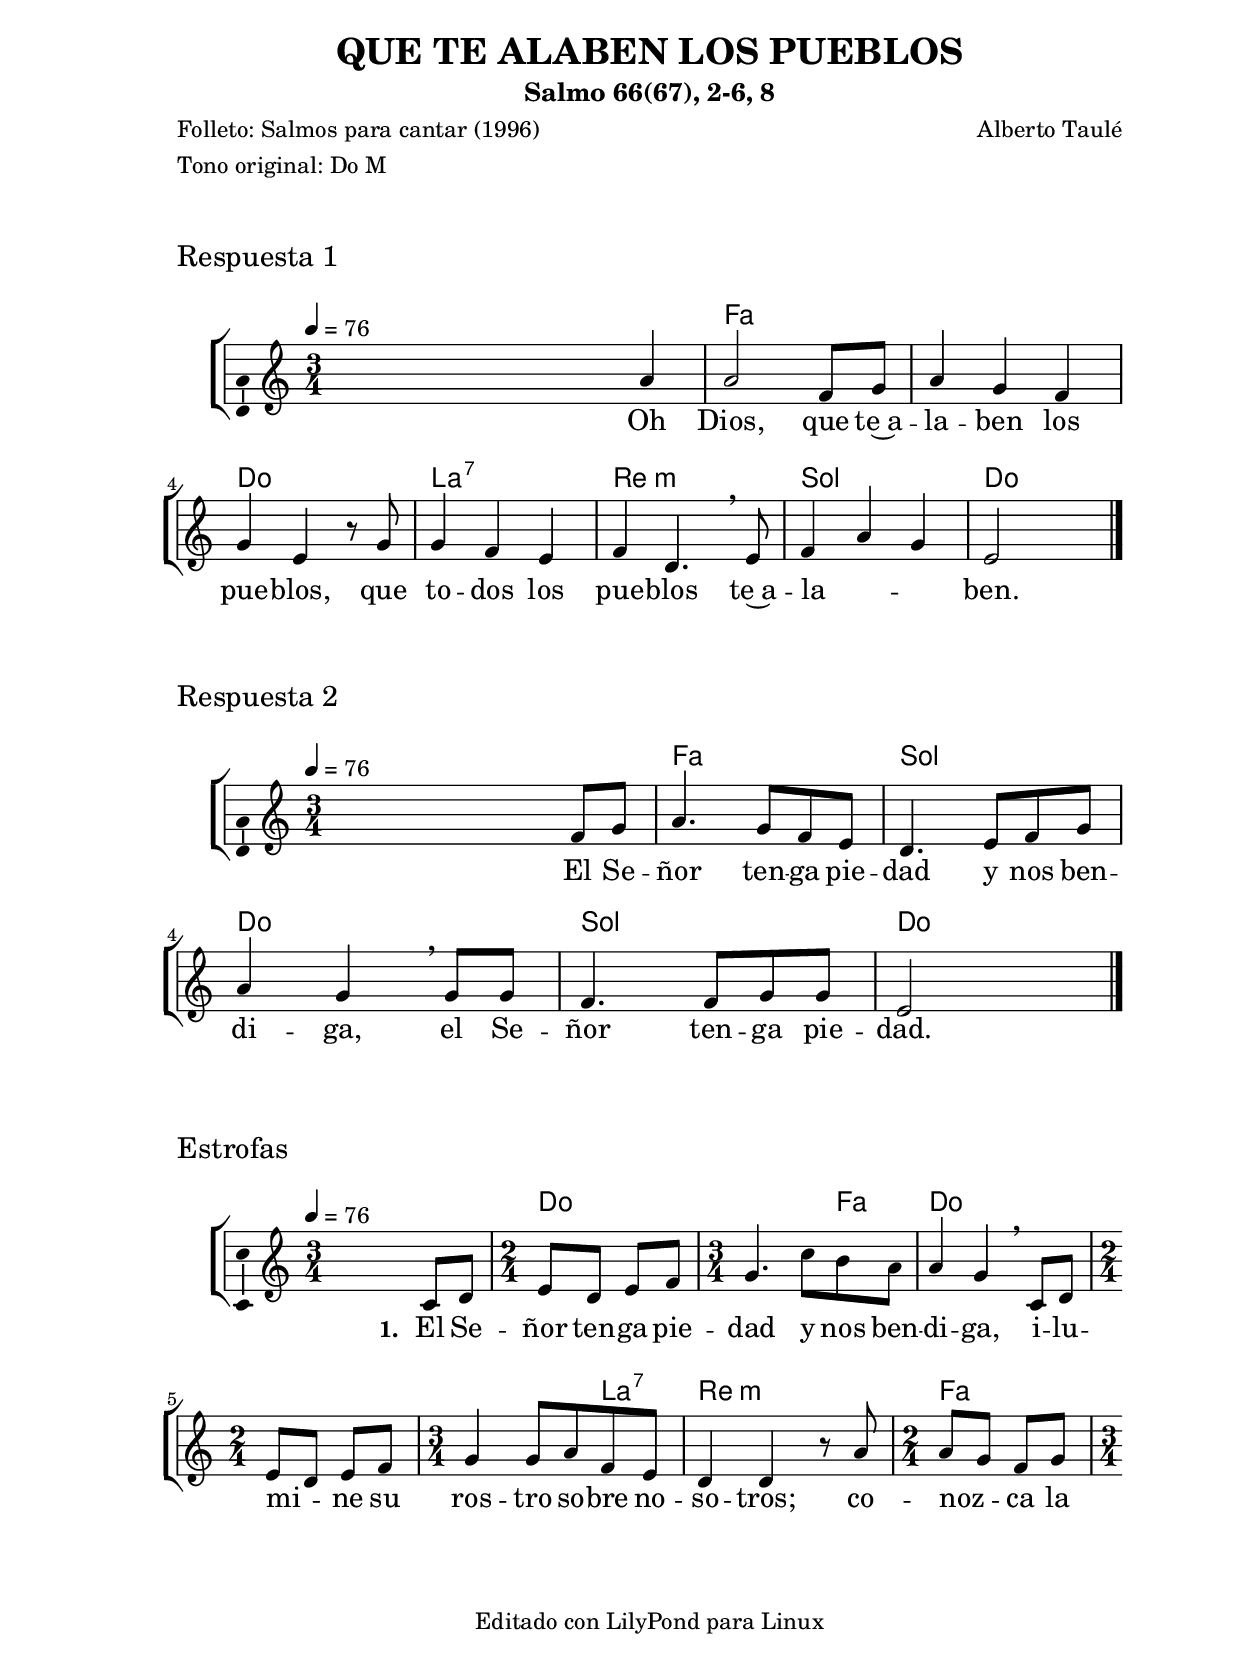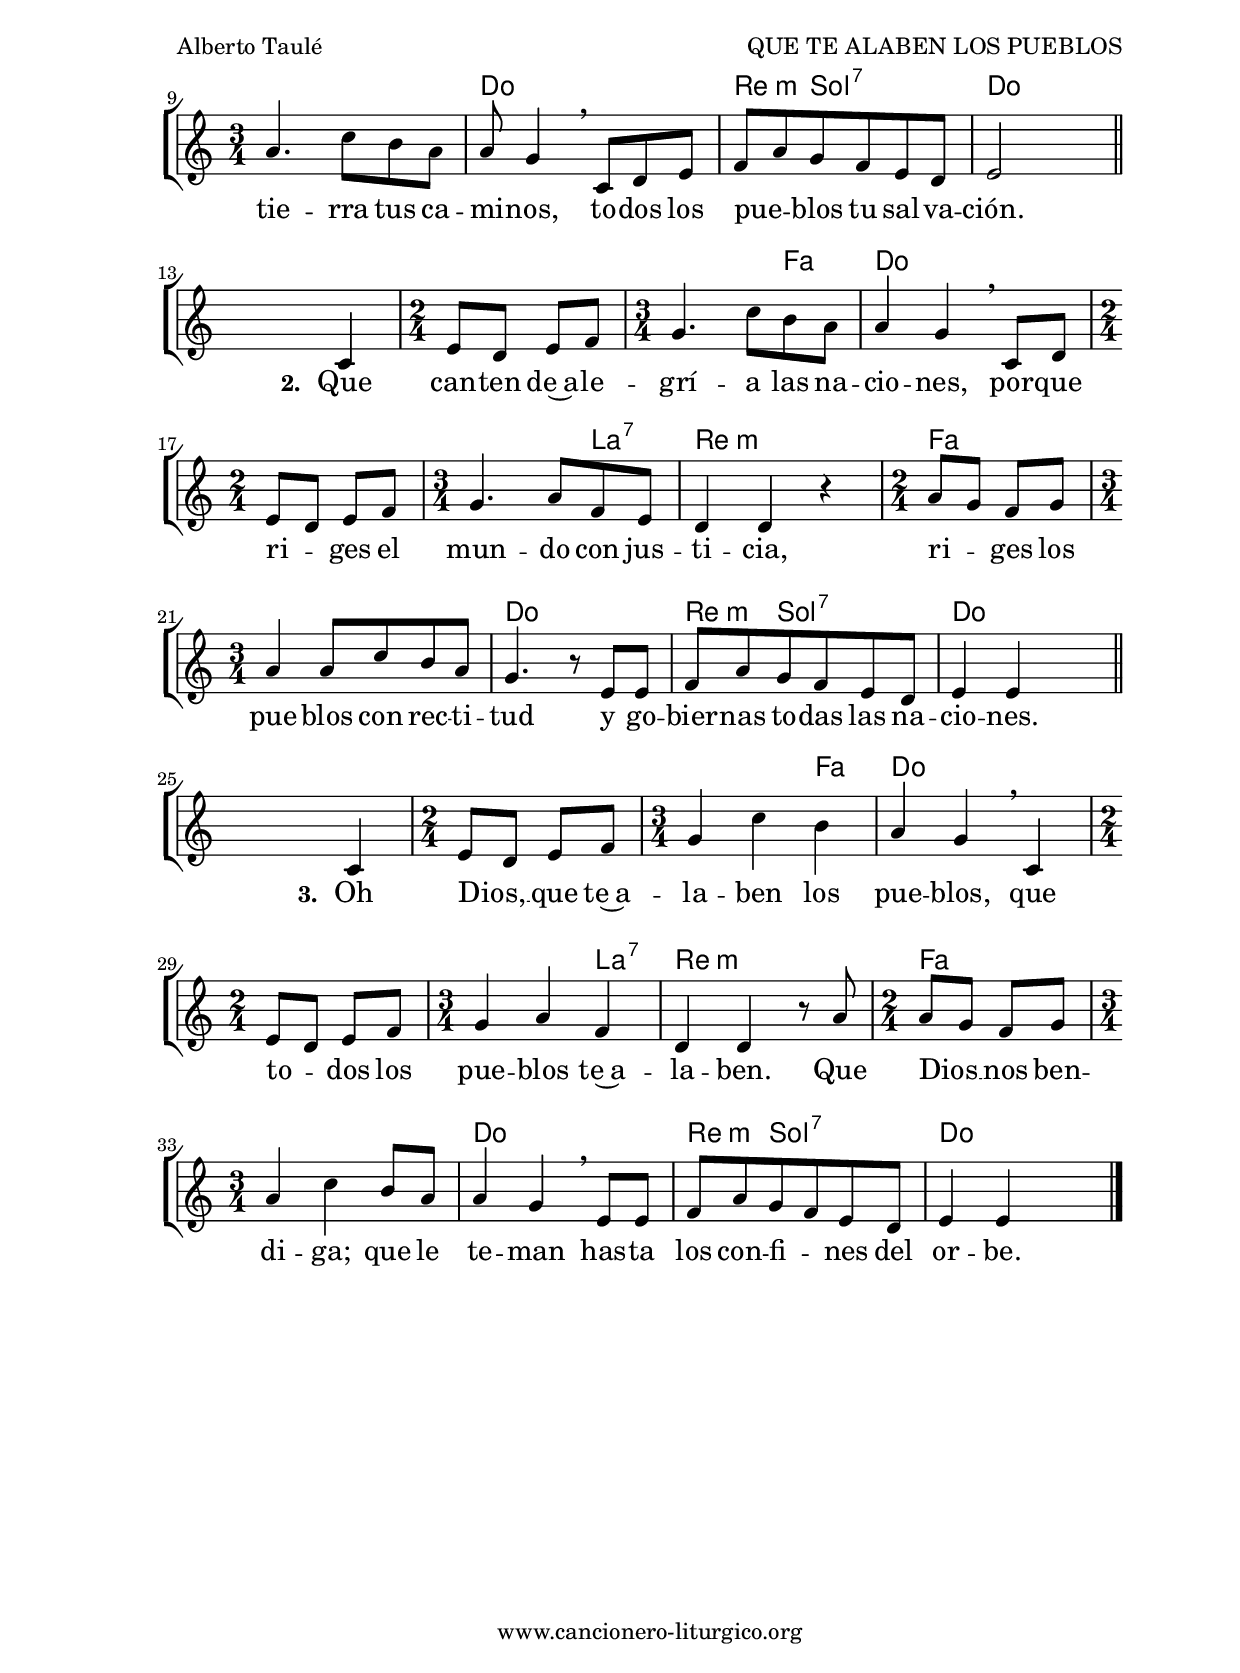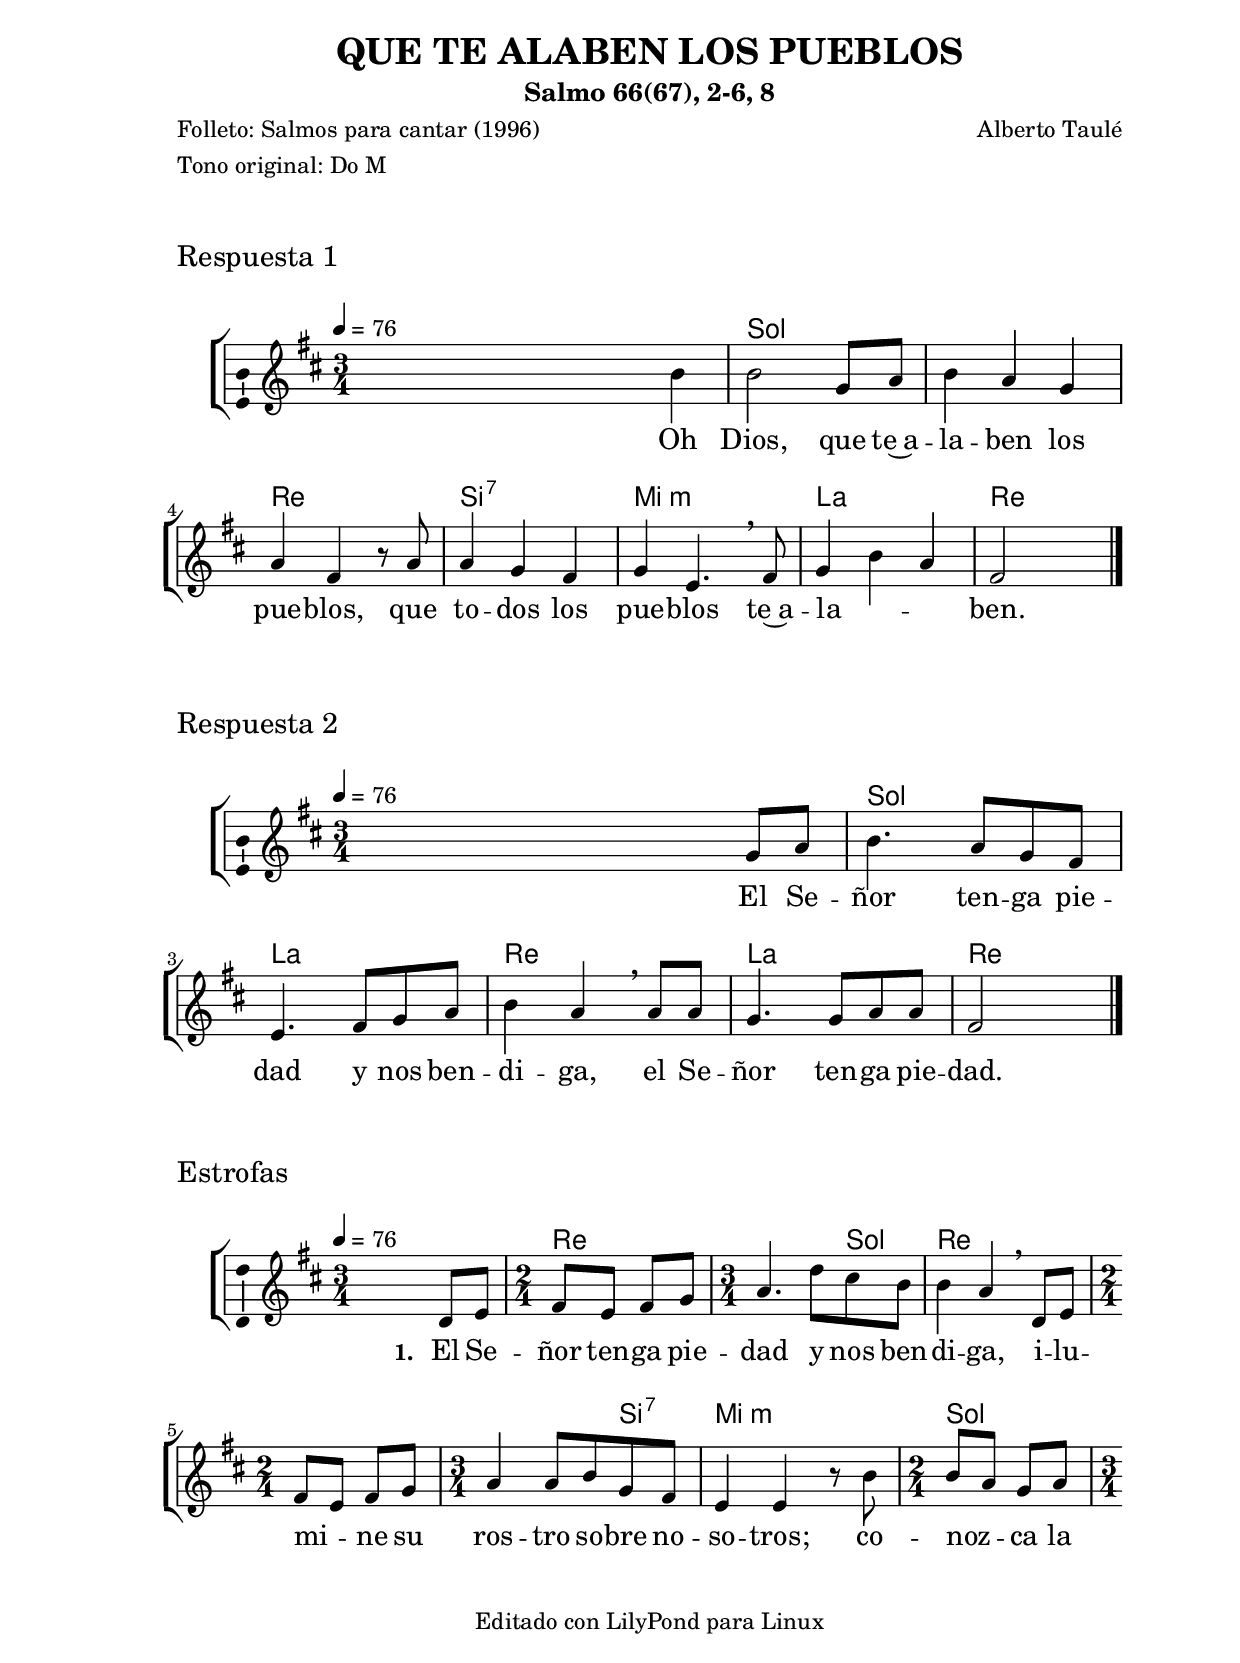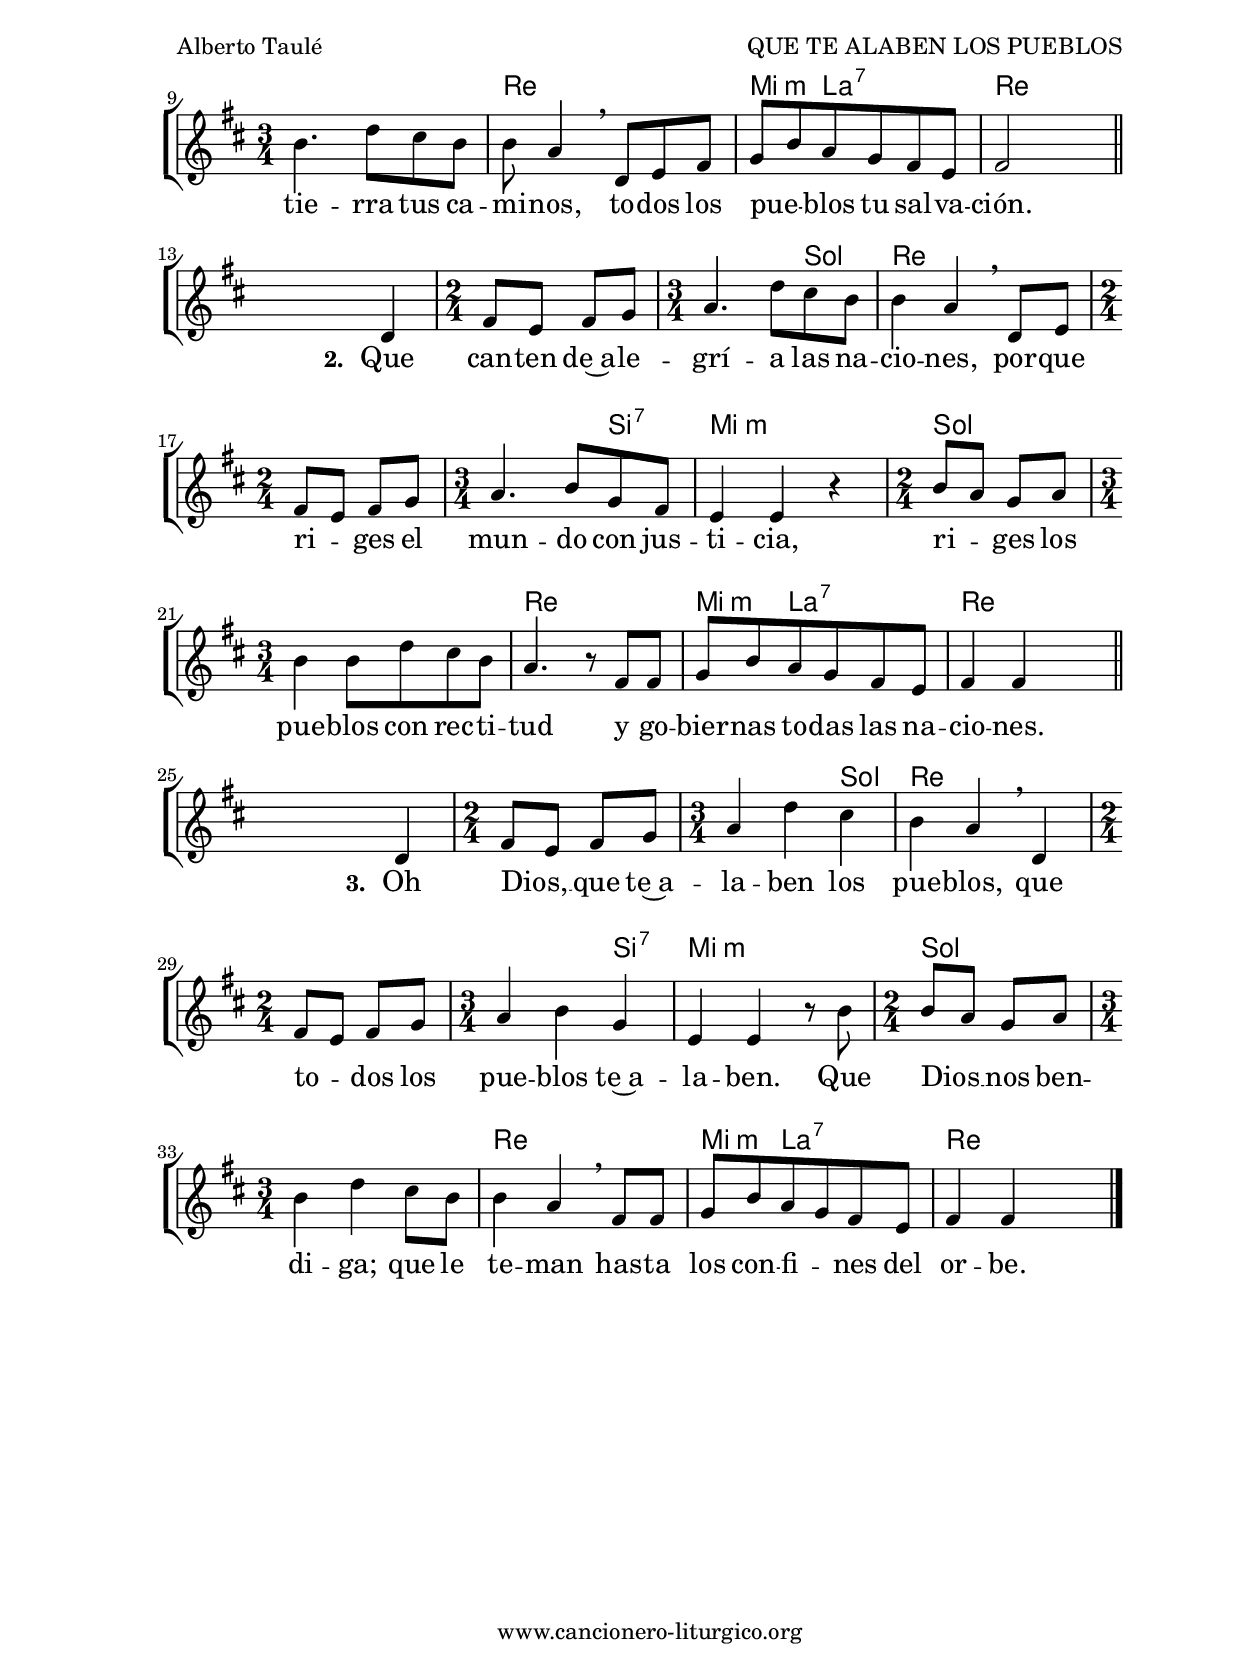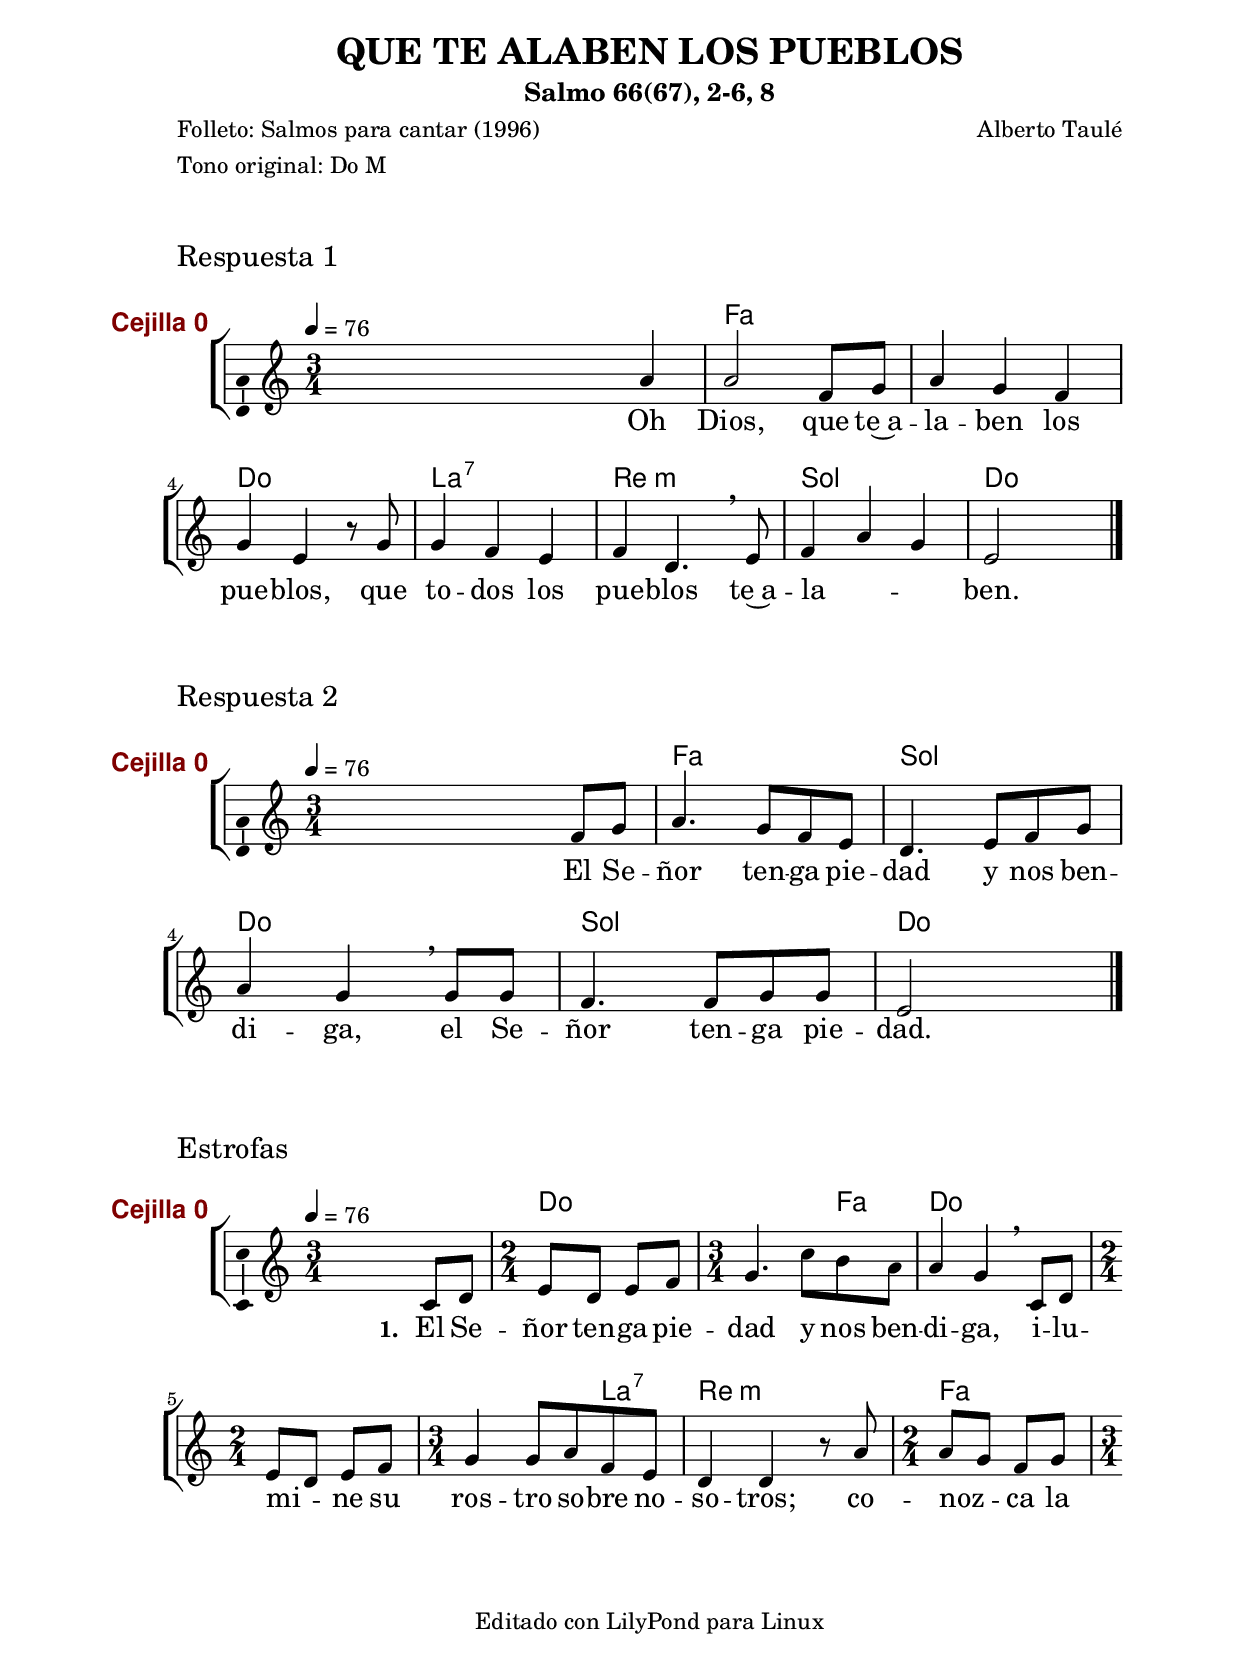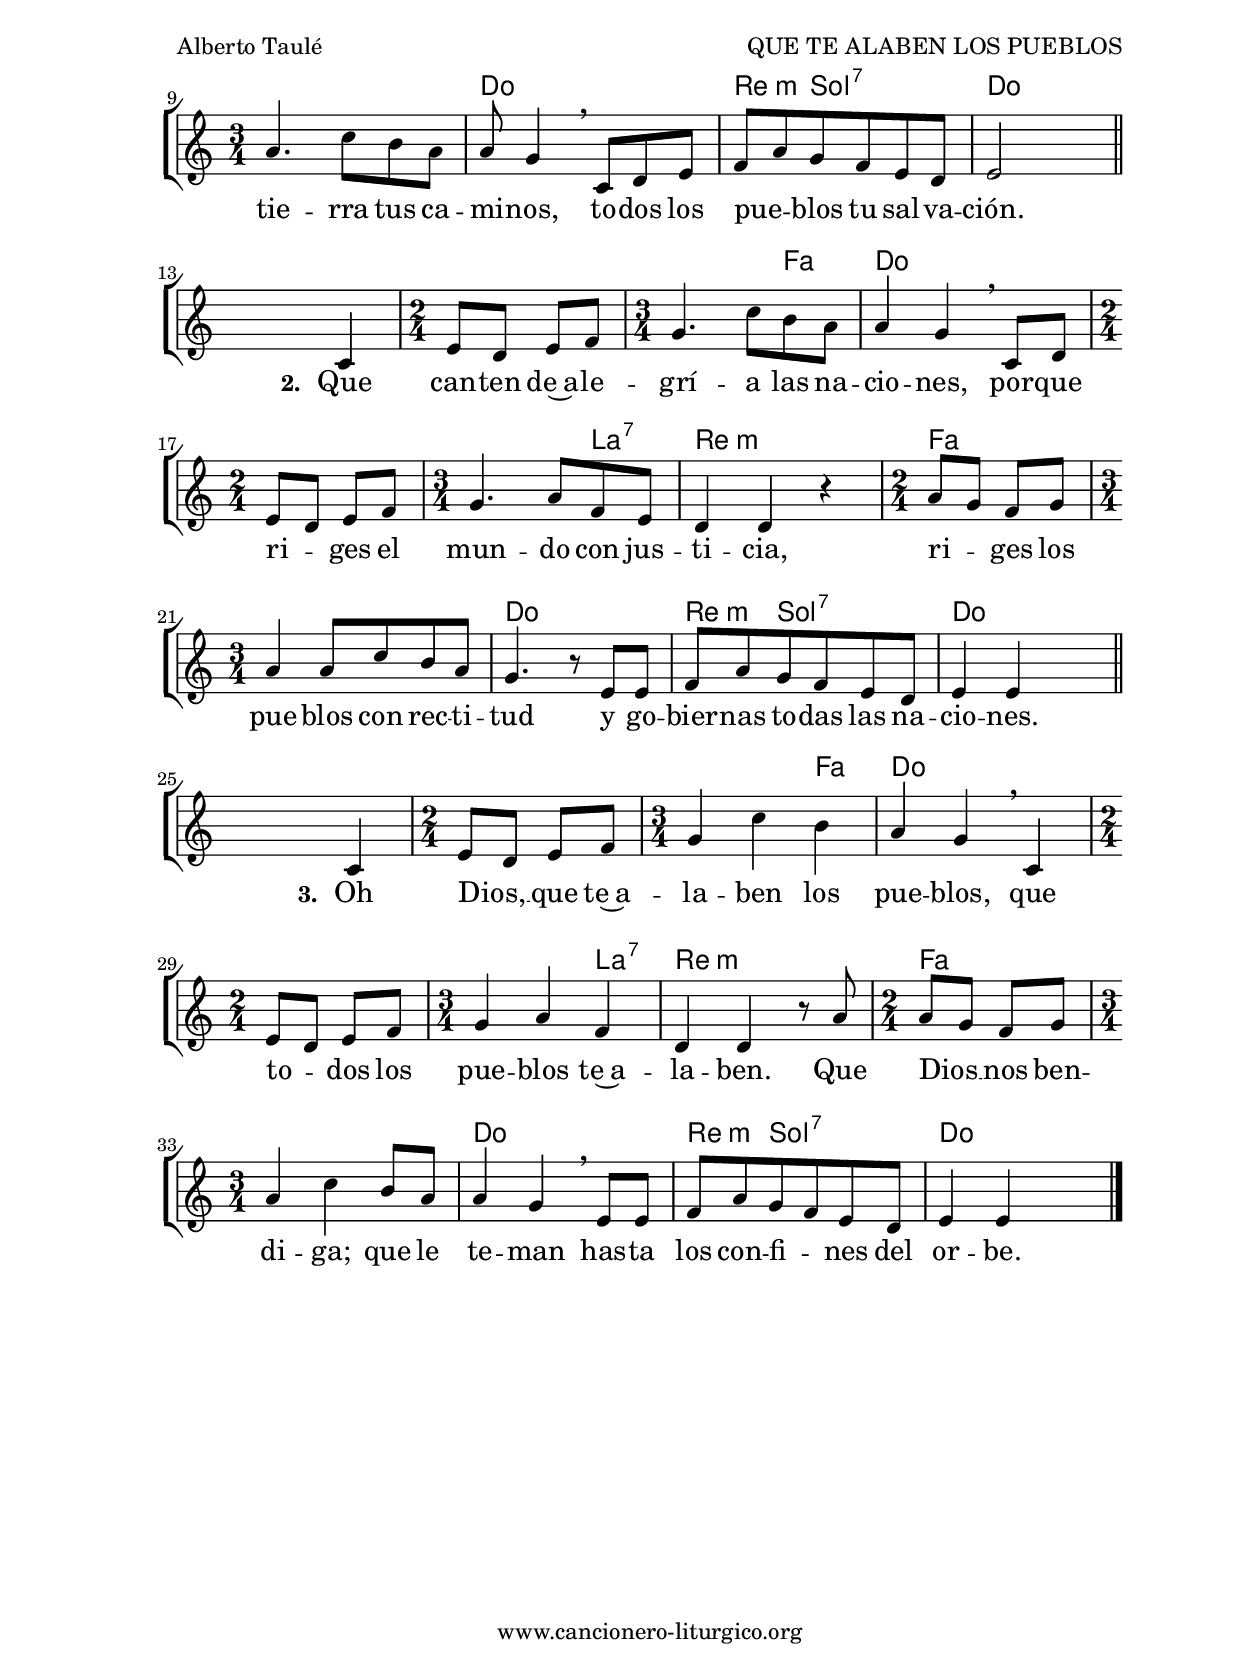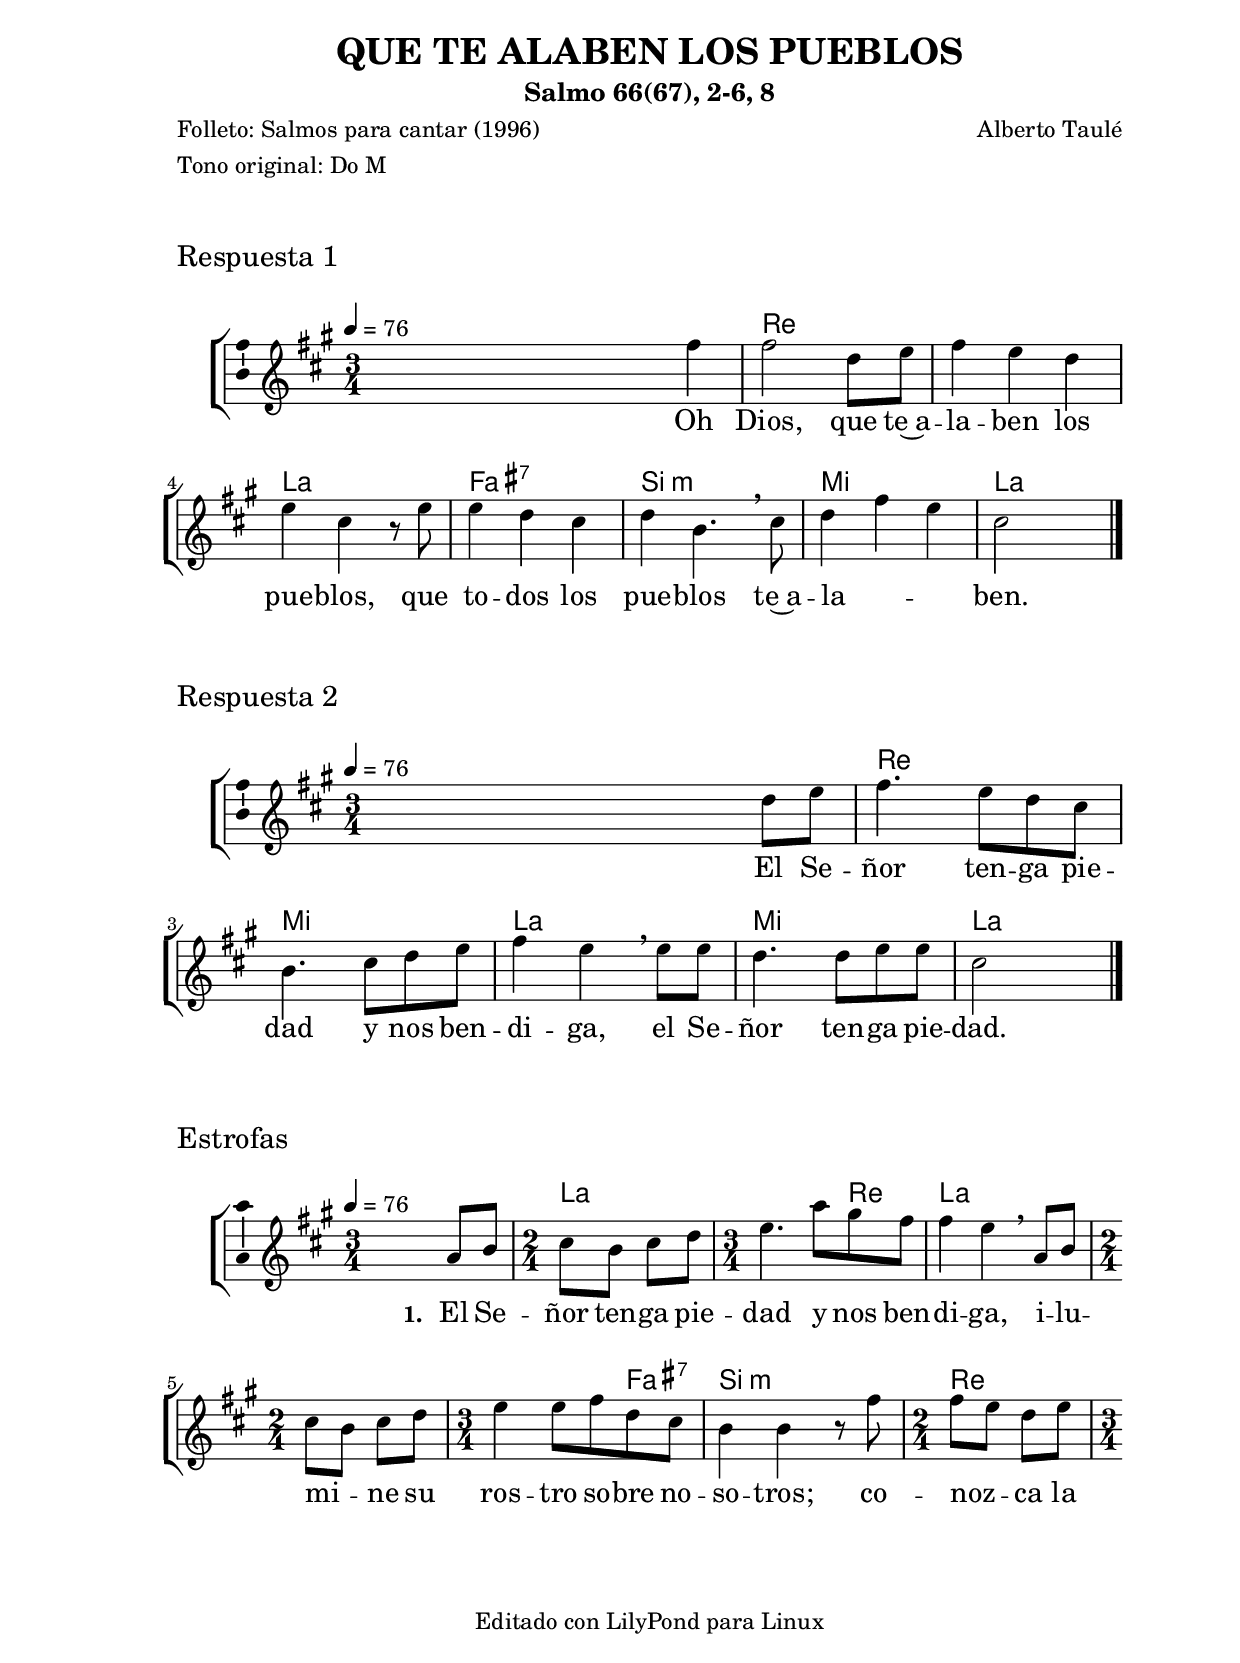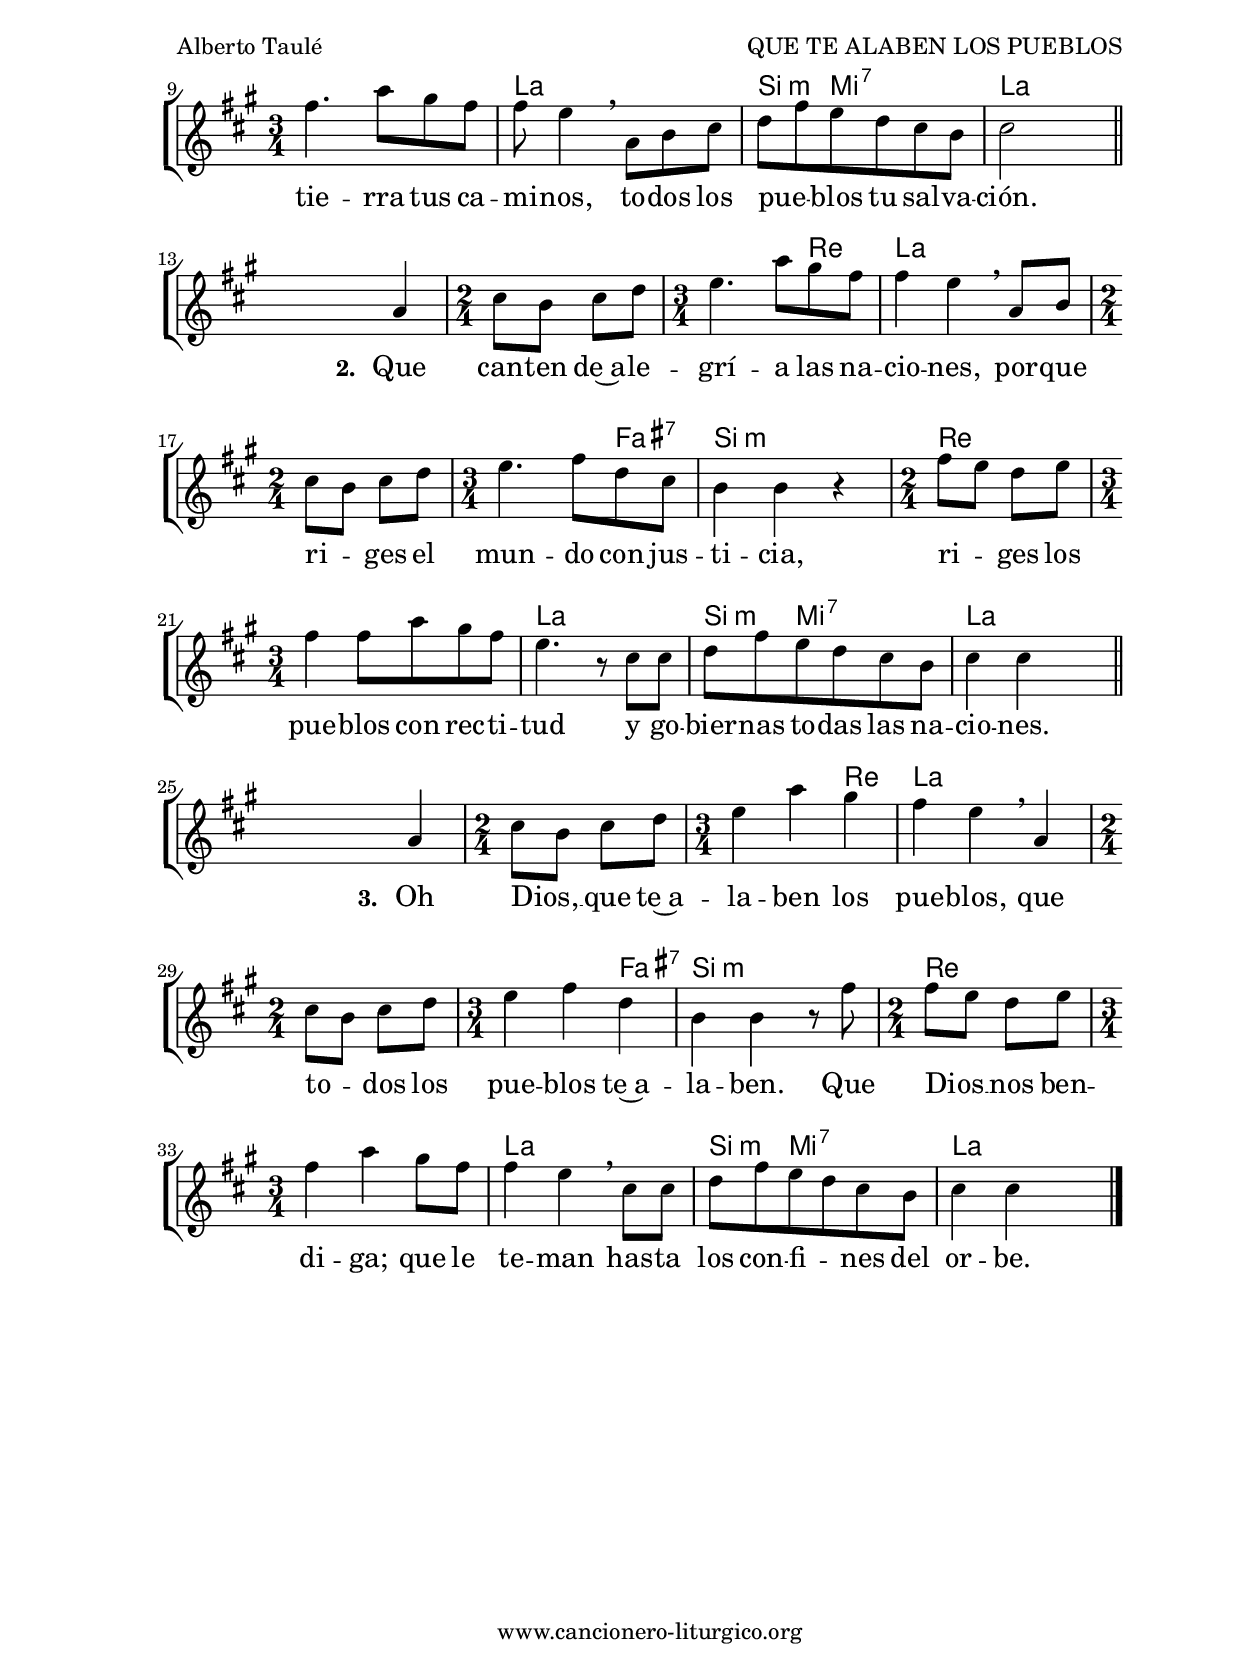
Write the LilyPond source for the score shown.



%versión de lilypond para la que se ha escrito esta partitura:
\version "2.16.0"

	%Tamaño papel
	#(set-default-paper-size "a4")
	%Tamaño partitura
	#(set-global-staff-size 20)
	%No responde al pulsar sobre una nota
	#(ly:set-option 'point-and-click #f)

%parámetros del encabezamiento:
\header {
	title = "QUE TE ALABEN LOS PUEBLOS"
	subtitle = "Salmo 66(67), 2-6, 8"
	composer = "Alberto Taulé"
	poet = "Folleto: Salmos para cantar (1996)"
	meter = "Tono original: Do M"
	arranger = ""
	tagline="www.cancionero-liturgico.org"
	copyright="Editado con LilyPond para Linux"
	tiempo = ""
	usos = "Entrada, Salmo"
	letra = ""
	}

%parámetros asociados al papel:
\paper  {
	oddHeaderMarkup = \markup {\fill-line { \on-the-fly #not-first-page \fromproperty #'header:title \on-the-fly #not-first-page \fromproperty #'header:composer }}
	evenHeaderMarkup = \markup {\fill-line { \fromproperty #'header:composer \fromproperty #'header:title }}
	#(set-paper-size "a4")
	print-page-number = ##f
	first-page-number = 1
	print-first-page-number = ##f
	head-separation = 3.0 \cm
	top-margin = 2.0 \cm
	bottom-margin = 0.5\cm
	left-margin = 3.0 \cm
	line-width = 16.0 \cm 
	indent = 8\mm
	interscoreline = 2.\mm
	between-system-space = 15\mm
%	para que las partituras no llenen la hoja:
	ragged-bottom = ##t
%	idem para la última hoja:
	ragged-last-bottom = ##f
%	para que las partituras llenen el ancho del papel:
	ragged-last = ##f
	after-title-space = 2.5 \cm
%page-count=2
%system-count=8

	%Flexible Vertical Spacing
	markup-system-spacing =
	#'((basic-distance . 5) (minimum-distance . 3) (padding . 3))
	score-markup-spacing =
	#'((basic-distance . 15) (minimum-distance . 10) (padding . 3))
%	score-system-spacing =
%	#'((basic-distance . 15) (minimum-distance . 10) (padding . 5))
	system-system-spacing =
	#'((basic-distance . 5) (minimum-distance . 3) (padding . 3))
	markup-markup-spacing =
	#'((basic-distance . 20) (minimum-distance . 15) (padding . 3))
	last-bottom-spacing =
	#'((basic-distance . 5) (minimum-distance . 5) (padding . 3))
%	top-system-spacing =
%	#'((basic-distance . 10) (minimum-distance . 5) (padding . 3))
%	top-markup-spacing =
%	#'((basic-distance . 15) (minimum-distance . 10) (padding . 3))

	}


%parámetros que afectan a toda la partitura:
global =  {
	%clave de sol (G):
	\clef G
	%armadura:
%%%	\transpose b c'
	\key c \major
	\tempo 4=76
	\set Score.tempoHideNote = ##f
	}


%%%%%%%%%%%%%%%%%%%%%%%%%%%%%%%%%%%%%%%%%%%%%%%%%%%%%%%
%%%%%%%%%%%%%%%%%%%%%%%%%%%%%%%%%%%%%%%%%%%%%%%%%%%%%%%
%%%%%%%%%%%%%%%%%%%%%%%%%%%%%%%%%%%%%%%%%%%%%%%%%%%%%%%


acordesrespuno = {
	\italianChords
	\chordmode {
%%%	\transpose b c'
{

s2.
f2. s c a:7 d:m g c

}
}
}

melodiarespuno = 
%%%	\transpose b c'
{
	\relative c''{

\time 3/4

s2 a4
a2 f8 g
a4 g f
g4 e r8 g8
g4 f e
f4 d4. \breathe e8
f4 a g
e2 s4

\bar "|."
}
}


textorespuno = \lyricmode {

Oh Dios, que te~a -- la -- ben los pue -- blos,
que to -- dos los pue -- blos te~a -- la -- _ _ ben.

	}

acordesrespunoStaff = \context ChordNames = acordesrespunoStaff <<
	\set chordChanges = ##t
	\acordesrespuno
	>>


%%%%%%%%%%%%%%%%%%%%%%%%%%%%%%%%%%% CEJILLA %%%%%%%%%%%%%%%%%%%%%%%%%%%%%%%%%%%
acordesrespunocejilla = {
%%%	\override ChordNames.ChordName #'font-size = #-1
%%%	\override ChordNames.ChordName #'font-series = #'bold
	\transpose c c {
		\acordesrespuno
		}
	}

acordesrespunocejillaStaff = \context ChordNames = acordesrespunocejillaStaff <<
	\set Staff.instrumentName = \markup \with-color #darkred \larger \bold \sans "Cejilla 0"
	\set chordChanges = ##t
	\acordesrespunocejilla
	>>
%%%%%%%%%%%%%%%%%%%%%%%%%%%%%%%%%%% CEJILLA %%%%%%%%%%%%%%%%%%%%%%%%%%%%%%%%%%%


vozrespunoStaff = \context Voice = vozrespunoStaff
\with {\consists "Ambitus_engraver"}
<<
%	\set Staff.instrumentName = ""
%	\set Staff.shortInstrumentName = ""
%	\set Staff.midiInstrument = #"clarinet"
%	\set Staff.midiInstrument = #"cello"
%	\set Staff.midiInstrument = #"flute"
	\set Staff.midiInstrument = #"electric guitar (jazz)"
%	\set Staff.midiInstrument = #"english horn"
%	\set Staff.midiInstrument = #"violin"
%	\set Staff.midiInstrument = #"glockenspiel"
	\set Staff.midiMinimumVolume = #0.7
	\set Staff.midiMaximumVolume = #0.9
	\global
	\melodiarespuno
	>>

textorespunoStaff = \context Lyrics = textorespunoStaff <<
	\lyricsto vozrespunoStaff \textorespuno
	>>


%%%%%%%%%%%%%%%%%%%%%%%%%%%%%%%%%%%%%%%%%%%%%%%%%%%%%%%
%%%%%%%%%%%%%%%%%%%%%%%%%%%%%%%%%%%%%%%%%%%%%%%%%%%%%%%
%%%%%%%%%%%%%%%%%%%%%%%%%%%%%%%%%%%%%%%%%%%%%%%%%%%%%%%


acordesrespdos = {
	\italianChords
	\chordmode {
%%%	\transpose b c'
{

s2.
f2. g c g c

}
}
}

melodiarespdos = 
%%%	\transpose b c'
{
	\relative c'{

\time 3/4

s2 f8 g
a4. g8 f e
d4. e8 f g
a4 g \breathe g8 g
f4. f8 g g
e2 s4

\bar "|."
}
}


textorespdos = \lyricmode {

El Se -- ñor ten -- ga pie -- dad y nos ben -- di -- ga,
el Se -- ñor ten -- ga pie -- dad.

	}

acordesrespdosStaff = \context ChordNames = acordesrespdosStaff <<
	\set chordChanges = ##t
	\acordesrespdos
	>>


%%%%%%%%%%%%%%%%%%%%%%%%%%%%%%%%%%% CEJILLA %%%%%%%%%%%%%%%%%%%%%%%%%%%%%%%%%%%
acordesrespdoscejilla = {
%%%	\override ChordNames.ChordName #'font-size = #-1
%%%	\override ChordNames.ChordName #'font-series = #'bold
	\transpose c c {
		\acordesrespdos
		}
	}

acordesrespdoscejillaStaff = \context ChordNames = acordesrespdoscejillaStaff <<
	\set Staff.instrumentName = \markup \with-color #darkred \larger \bold \sans "Cejilla 0"
	\set chordChanges = ##t
	\acordesrespdoscejilla
	>>
%%%%%%%%%%%%%%%%%%%%%%%%%%%%%%%%%%% CEJILLA %%%%%%%%%%%%%%%%%%%%%%%%%%%%%%%%%%%


vozrespdosStaff = \context Voice = vozrespdosStaff
\with {\consists "Ambitus_engraver"}
<<
%	\set Staff.instrumentName = ""
%	\set Staff.shortInstrumentName = ""
%	\set Staff.midiInstrument = #"clarinet"
%	\set Staff.midiInstrument = #"cello"
%	\set Staff.midiInstrument = #"flute"
	\set Staff.midiInstrument = #"electric guitar (jazz)"
%	\set Staff.midiInstrument = #"english horn"
%	\set Staff.midiInstrument = #"violin"
%	\set Staff.midiInstrument = #"glockenspiel"
	\set Staff.midiMinimumVolume = #0.7
	\set Staff.midiMaximumVolume = #0.9
	\global
	\melodiarespdos
	>>

textorespdosStaff = \context Lyrics = textorespdosStaff <<
	\lyricsto vozrespdosStaff \textorespdos
	>>


%%%%%%%%%%%%%%%%%%%%%%%%%%%%%%%%%%%%%%%%%%%%%%%%%%%%%%%
%%%%%%%%%%%%%%%%%%%%%%%%%%%%%%%%%%%%%%%%%%%%%%%%%%%%%%%
%%%%%%%%%%%%%%%%%%%%%%%%%%%%%%%%%%%%%%%%%%%%%%%%%%%%%%%


acordesrespest = {
	\italianChords
	\chordmode {
%%%	\transpose b c'
{

s2.
c2
s2 f4 c2.
s2
s2 a4:7 d2.:m
f2
s2. c2. d4:m g2:7 c2.

s2.
c2
s2 f4 c2.
s2
s2 a4:7 d2.:m
f2
s2. c2. d4:m g2:7 c2.

s2.
c2
s2 f4 c2.
s2
s2 a4:7 d2.:m
f2
s2. c2. d4:m g2:7 c2.

}
}
}

melodiarespest = 
%%%	\transpose b c'
{
	\relative c'{

\time 3/4
s2 c8 d

\time 2/4
e8 d e f

\time 3/4
g4. c8 b a
a4 g \breathe c,8 d

\time 2/4
e8 d e f

\time 3/4
g4 g8 a f e
d4 d r8 a'8

\time 2/4
a8 g f g

\time 3/4
a4. c8 b a
a8 g4 \breathe c,8 d e
f8 a g f e d
e2 s4

\bar "||"
\break

%----------------------------------------------

%\time 3/4
s2 c4

\time 2/4
e8 d e f

\time 3/4
g4. c8 b a
a4 g \breathe c,8 d

\time 2/4
e8 d e f

\time 3/4
g4. a8 f e
d4 d r4

\time 2/4
a'8 g f g

\time 3/4
a4 a8 c b a
g4. r8 e8 e
f8 a g f e d
e4 e s4

\bar "||"
\break

%----------------------------------------------

%\time 3/4
s2 c4

\time 2/4
e8 d e f

\time 3/4
g4 c b
a4 g \breathe c,4

\time 2/4
e8 d e f

\time 3/4
g4 a f
d4 d r8 a'8

\time 2/4
a8 g f g

\time 3/4
a4 c b8 a
a4 g \breathe e8 e
f8 a g f e d
e4 e s4

\bar "|."
}
}


textorespest = \lyricmode {

\set stanza =#"1. " El Se -- ñor ten -- ga pie -- dad y nos ben -- di -- ga,
i -- lu -- mi -- _ ne su ros -- tro so -- bre no -- so -- tros;
co -- noz -- _ ca la tie -- rra tus ca -- mi -- nos,
to -- dos los pue -- _ blos tu sal -- va -- ción.

\set stanza =#"2. " Que can -- ten de~a -- le -- grí -- a las na -- cio -- nes,
por -- que ri -- _ ges el mun -- do con jus -- ti -- cia,
ri -- _ ges los pue -- blos con rec -- ti -- tud
y go -- bier -- nas to -- das las na -- cio -- nes.

\set stanza =#"3. " Oh Dios, __ _  que te~a -- la -- ben los pue -- blos,
que to -- _ dos los pue -- blos te~a -- la -- ben.
Que Dios __ _ nos ben -- di -- ga;
que le te -- man has -- ta los con -- fi -- _ nes del or -- be.

	}

acordesrespestStaff = \context ChordNames = acordesrespestStaff <<
	\set chordChanges = ##t
	\acordesrespest
	>>


%%%%%%%%%%%%%%%%%%%%%%%%%%%%%%%%%%% CEJILLA %%%%%%%%%%%%%%%%%%%%%%%%%%%%%%%%%%%
acordesrespestcejilla = {
%%%	\override ChordNames.ChordName #'font-size = #-1
%%%	\override ChordNames.ChordName #'font-series = #'bold
	\transpose c c {
		\acordesrespest
		}
	}

acordesrespestcejillaStaff = \context ChordNames = acordesrespestcejillaStaff <<
	\set Staff.instrumentName = \markup \with-color #darkred \larger \bold \sans "Cejilla 0"
	\set chordChanges = ##t
	\acordesrespestcejilla
	>>
%%%%%%%%%%%%%%%%%%%%%%%%%%%%%%%%%%% CEJILLA %%%%%%%%%%%%%%%%%%%%%%%%%%%%%%%%%%%


vozrespestStaff = \context Voice = vozrespestStaff
\with {\consists "Ambitus_engraver"}
<<
%	\set Staff.instrumentName = ""
%	\set Staff.shortInstrumentName = ""
%	\set Staff.midiInstrument = #"clarinet"
%	\set Staff.midiInstrument = #"cello"
%	\set Staff.midiInstrument = #"flute"
	\set Staff.midiInstrument = #"electric guitar (jazz)"
%	\set Staff.midiInstrument = #"english horn"
%	\set Staff.midiInstrument = #"violin"
%	\set Staff.midiInstrument = #"glockenspiel"
	\set Staff.midiMinimumVolume = #0.7
	\set Staff.midiMaximumVolume = #0.9
	\global
	\melodiarespest
	>>

textorespestStaff = \context Lyrics = textorespestStaff <<
	\lyricsto vozrespestStaff \textorespest
	>>


%%%%%%%%%%%%%%%%%%%%%%%%%%%%%%%%%%%%%%%%%%%%%%%%%%%%%%%
%%%%%%%%%%%%%%%%%%%%%%%%%%%%%%%%%%%%%%%%%%%%%%%%%%%%%%%
%%%%%%%%%%%%%%%%%%%%%%%%%%%%%%%%%%%%%%%%%%%%%%%%%%%%%%%


\book {
	\score {
		\context ChoirStaff {
			\override StaffGroup.SystemStartBracket #'collapse-height = #1
			\override Score.SystemStartBar #'collapse-height = #1
			<<
			\acordesrespunoStaff
			\vozrespunoStaff
			\textorespunoStaff
			>>
			}
		\layout {
	    		\context {
				\Lyrics
				\override LyricText #'font-size = #2
				}
	   		 \context {
				\Score
				\override StaffSymbol #'staff-space = #(magstep +3)
				}
			}
		\header{piece=\markup{\fontsize #2 "Respuesta 1"}}
		}
	\score {
		\context ChoirStaff {
			\override StaffGroup.SystemStartBracket #'collapse-height = #1
			\override Score.SystemStartBar #'collapse-height = #1
			<<
			\acordesrespdosStaff
			\vozrespdosStaff
			\textorespdosStaff
			>>
		}
		\layout {
system-count=2
	    		\context {
				\Lyrics
				\override LyricText #'font-size = #2
				}
	   		 \context {
				\Score
				\override StaffSymbol #'staff-space = #(magstep +3)
				}
			}
		\header{piece=\markup{\fontsize #2 "Respuesta 2"}}
		}
	\score {
		\context ChoirStaff {
			\override StaffGroup.SystemStartBracket #'collapse-height = #1
			\override Score.SystemStartBar #'collapse-height = #1
			<<
			\acordesrespestStaff
			\vozrespestStaff
			\textorespestStaff
			>>
			}
		\layout {
	    		\context {
				\Lyrics
				\override LyricText #'font-size = #2
				}
	   		 \context {
				\Score
				\override StaffSymbol #'staff-space = #(magstep +3)
				}
			}
		\header{piece=\markup{\fontsize #2 "Estrofas"}}
		}
	\score {
		\unfoldRepeats
		\context ChoirStaff {
			<<
			\acordesrespunoStaff
			\vozrespunoStaff
			>>
			<<
			\acordesrespdosStaff
			\vozrespdosStaff
			>>
			<<
			\acordesrespestStaff
			\vozrespestStaff
			>>
			}
		\midi {
	  		\context {
	  			\Score
				tempoWholesPerMinute = #(ly:make-moment 70 4)
				}
			}
		}
	}


%Partitura para guitarra
#(define output-suffix "G")
\book {
	\score {
		\context ChoirStaff {
			\override StaffGroup.SystemStartBracket #'collapse-height = #1
			\override Score.SystemStartBar #'collapse-height = #1
			<<
			\acordesrespunocejillaStaff
			\vozrespunoStaff
			\textorespunoStaff
			>>
			}
		\layout {
%%%%%%%%%%%%%%%%%%%%%%%%%%%%%%%%%%% CEJILLA %%%%%%%%%%%%%%%%%%%%%%%%%%%%%%%%%%%
			\context {
				\ChordNames \consists Instrument_name_engraver
				}
%%%%%%%%%%%%%%%%%%%%%%%%%%%%%%%%%%% CEJILLA %%%%%%%%%%%%%%%%%%%%%%%%%%%%%%%%%%%
	    		\context {
				\Lyrics
				\override LyricText #'font-size = #2
				}
	   		 \context {
				\Score
				\override StaffSymbol #'staff-space = #(magstep +3)
				}
			}
		\header{piece=\markup{\fontsize #2 "Respuesta 1"}}
		}
	\score {
		\context ChoirStaff {
			\override StaffGroup.SystemStartBracket #'collapse-height = #1
			\override Score.SystemStartBar #'collapse-height = #1
			<<
			\acordesrespdoscejillaStaff
			\vozrespdosStaff
			\textorespdosStaff
			>>
		}
		\layout {
system-count=2
%%%%%%%%%%%%%%%%%%%%%%%%%%%%%%%%%%% CEJILLA %%%%%%%%%%%%%%%%%%%%%%%%%%%%%%%%%%%
			\context {
				\ChordNames \consists Instrument_name_engraver
				}
%%%%%%%%%%%%%%%%%%%%%%%%%%%%%%%%%%% CEJILLA %%%%%%%%%%%%%%%%%%%%%%%%%%%%%%%%%%%
	    		\context {
				\Lyrics
				\override LyricText #'font-size = #2
				}
	   		 \context {
				\Score
				\override StaffSymbol #'staff-space = #(magstep +3)
				}
			}
		\header{piece=\markup{\fontsize #2 "Respuesta 2"}}
		}
	\score {
		\context ChoirStaff {
			\override StaffGroup.SystemStartBracket #'collapse-height = #1
			\override Score.SystemStartBar #'collapse-height = #1
			<<
			\acordesrespestcejillaStaff
			\vozrespestStaff
			\textorespestStaff
			>>
			}
		\layout {
%%%%%%%%%%%%%%%%%%%%%%%%%%%%%%%%%%% CEJILLA %%%%%%%%%%%%%%%%%%%%%%%%%%%%%%%%%%%
			\context {
				\ChordNames \consists Instrument_name_engraver
				}
%%%%%%%%%%%%%%%%%%%%%%%%%%%%%%%%%%% CEJILLA %%%%%%%%%%%%%%%%%%%%%%%%%%%%%%%%%%%
	    		\context {
				\Lyrics
				\override LyricText #'font-size = #2
				}
	   		 \context {
				\Score
				\override StaffSymbol #'staff-space = #(magstep +3)
				}
			}
		\header{piece=\markup{\fontsize #2 "Estrofas"}}
		}
	}


#(define output-suffix "C")
\book {
	\score {
		\context ChoirStaff {
			\override StaffGroup.SystemStartBracket #'collapse-height = #1
			\override Score.SystemStartBar #'collapse-height = #1
\transpose c d
			<<
			\acordesrespunoStaff
			\vozrespunoStaff
			\textorespunoStaff
			>>
			}
		\layout {
	    		\context {
				\Lyrics
				\override LyricText #'font-size = #2
				}
	   		 \context {
				\Score
				\override StaffSymbol #'staff-space = #(magstep +3)
				}
			}
		\header{piece=\markup{\fontsize #2 "Respuesta 1"}}
		}
	\score {
		\context ChoirStaff {
			\override StaffGroup.SystemStartBracket #'collapse-height = #1
			\override Score.SystemStartBar #'collapse-height = #1
\transpose c d
			<<
			\acordesrespdosStaff
			\vozrespdosStaff
			\textorespdosStaff
			>>
		}
		\layout {
system-count=2
	    		\context {
				\Lyrics
				\override LyricText #'font-size = #2
				}
	   		 \context {
				\Score
				\override StaffSymbol #'staff-space = #(magstep +3)
				}
			}
		\header{piece=\markup{\fontsize #2 "Respuesta 2"}}
		}
	\score {
		\context ChoirStaff {
			\override StaffGroup.SystemStartBracket #'collapse-height = #1
			\override Score.SystemStartBar #'collapse-height = #1
\transpose c d
			<<
			\acordesrespestStaff
			\vozrespestStaff
			\textorespestStaff
			>>
			}
		\layout {
	    		\context {
				\Lyrics
				\override LyricText #'font-size = #2
				}
	   		 \context {
				\Score
				\override StaffSymbol #'staff-space = #(magstep +3)
				}
			}
		\header{piece=\markup{\fontsize #2 "Estrofas"}}
		}
	}


#(define output-suffix "S")
\book {
	\score {
		\context ChoirStaff {
			\override StaffGroup.SystemStartBracket #'collapse-height = #1
			\override Score.SystemStartBar #'collapse-height = #1
\transpose c a
			<<
			\acordesrespunoStaff
			\vozrespunoStaff
			\textorespunoStaff
			>>
			}
		\layout {
	    		\context {
				\Lyrics
				\override LyricText #'font-size = #2
				}
	   		 \context {
				\Score
				\override StaffSymbol #'staff-space = #(magstep +3)
				}
			}
		\header{piece=\markup{\fontsize #2 "Respuesta 1"}}
		}
	\score {
		\context ChoirStaff {
			\override StaffGroup.SystemStartBracket #'collapse-height = #1
			\override Score.SystemStartBar #'collapse-height = #1
\transpose c a
			<<
			\acordesrespdosStaff
			\vozrespdosStaff
			\textorespdosStaff
			>>
		}
		\layout {
system-count=2
	    		\context {
				\Lyrics
				\override LyricText #'font-size = #2
				}
	   		 \context {
				\Score
				\override StaffSymbol #'staff-space = #(magstep +3)
				}
			}
		\header{piece=\markup{\fontsize #2 "Respuesta 2"}}
		}
	\score {
		\context ChoirStaff {
			\override StaffGroup.SystemStartBracket #'collapse-height = #1
			\override Score.SystemStartBar #'collapse-height = #1
\transpose c a
			<<
			\acordesrespestStaff
			\vozrespestStaff
			\textorespestStaff
			>>
			}
		\layout {
	    		\context {
				\Lyrics
				\override LyricText #'font-size = #2
				}
	   		 \context {
				\Score
				\override StaffSymbol #'staff-space = #(magstep +3)
				}
			}
		\header{piece=\markup{\fontsize #2 "Estrofas"}}
		}
	}



